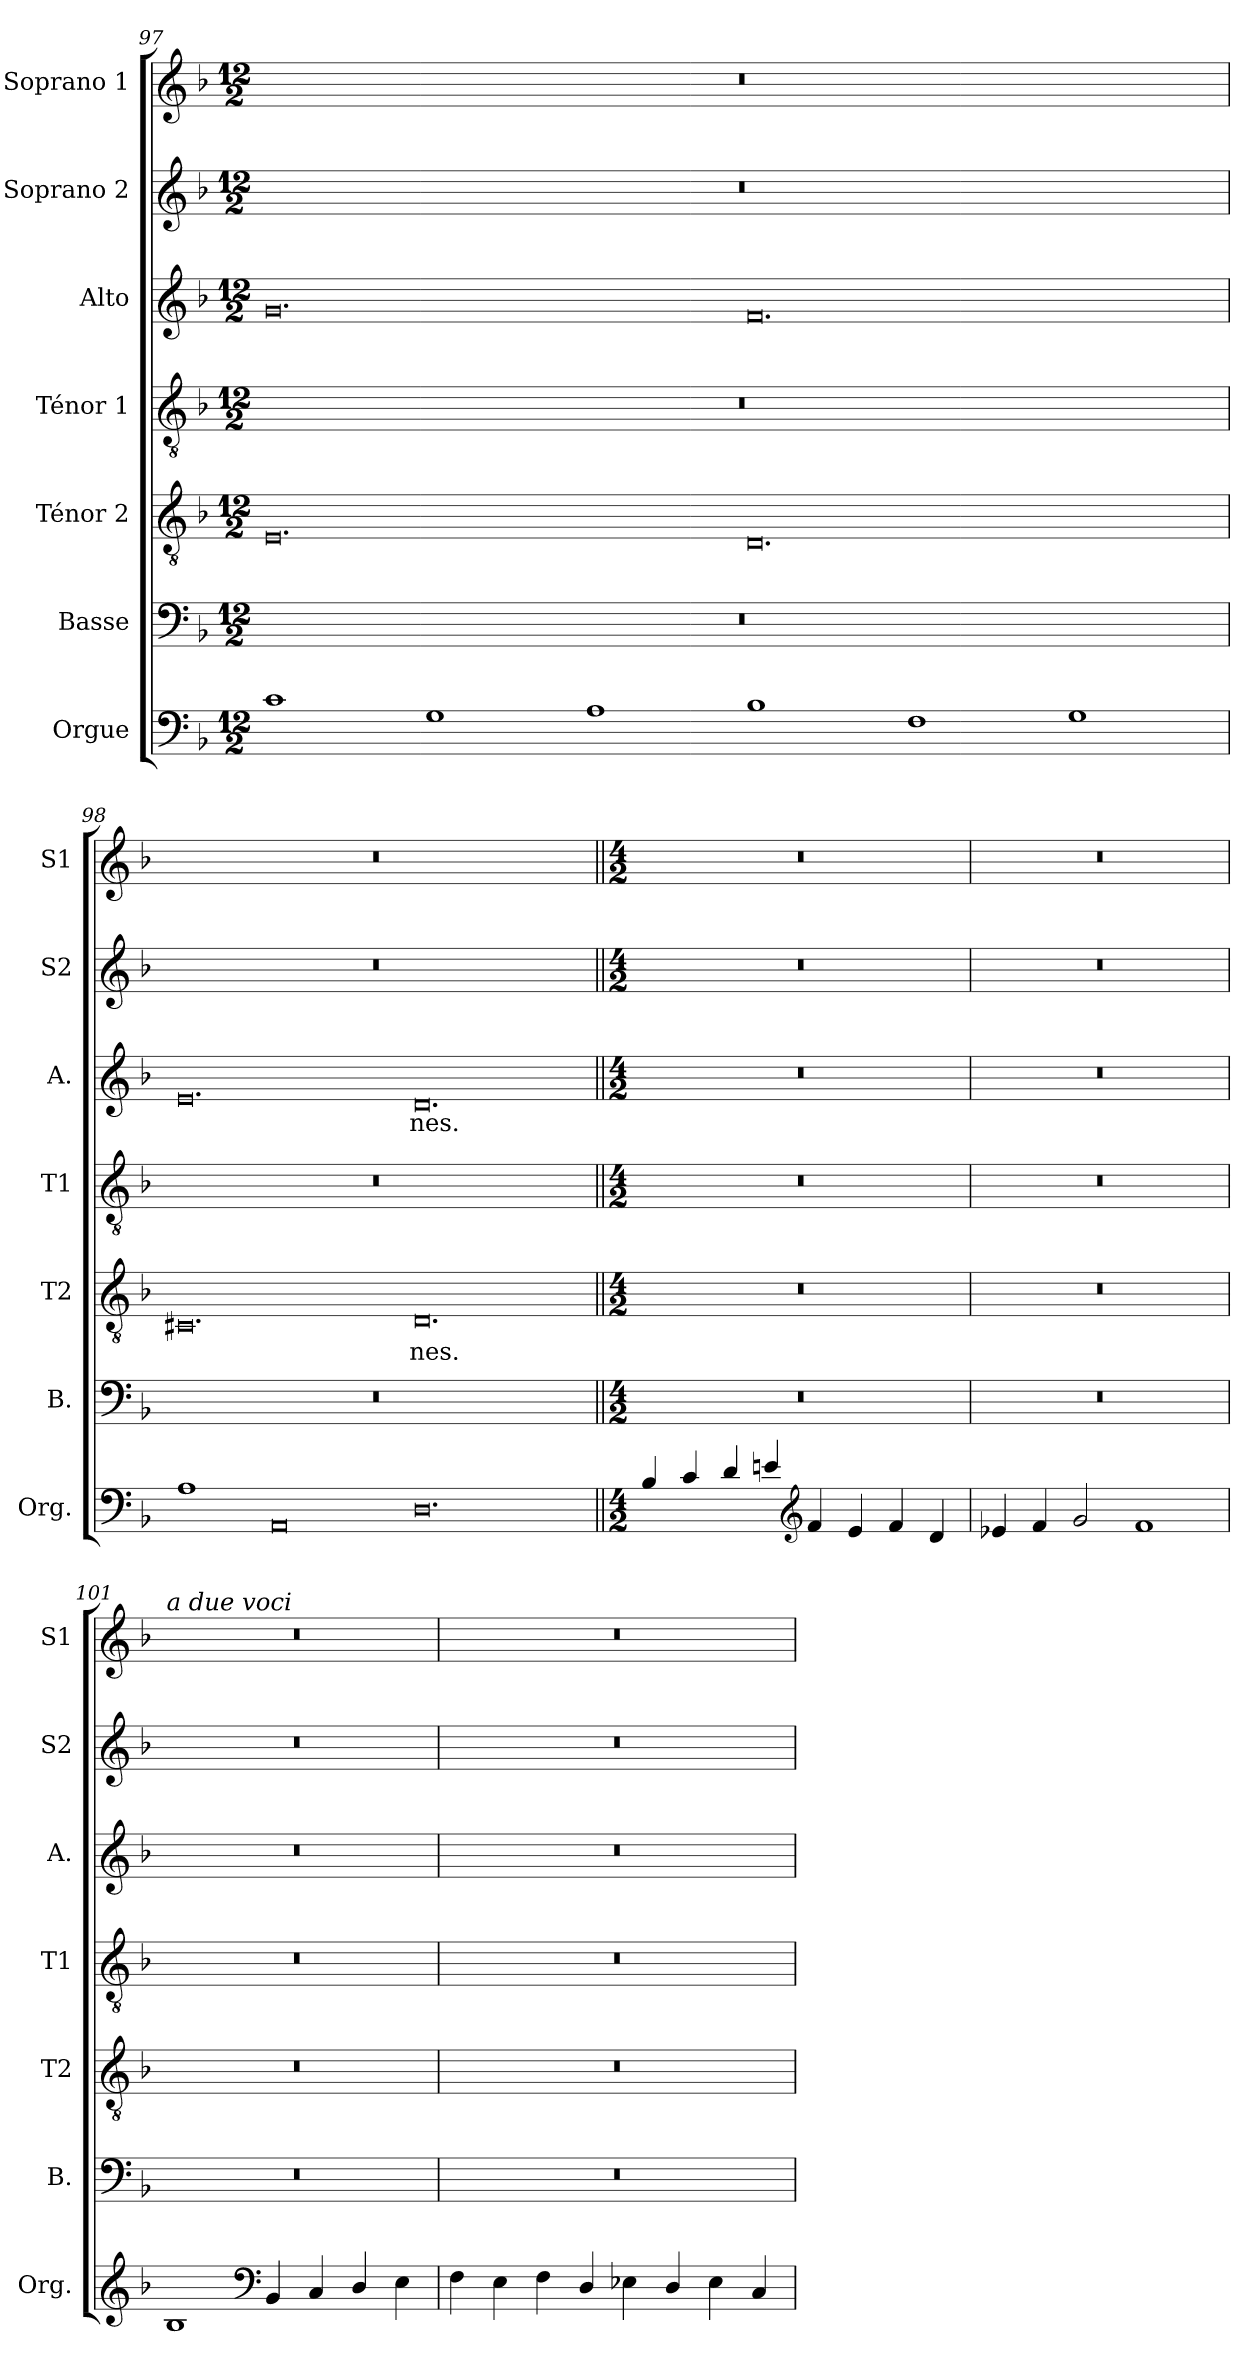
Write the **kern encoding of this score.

**kern	**kern	**kern	**text	**kern	**kern	**text	**kern	**kern
*part7	*part6	*part5	*part5	*part4	*part3	*part3	*part2	*part1
*staff7	*staff6	*staff5	*staff5	*staff4	*staff3	*staff3	*staff2	*staff1
*I"Orgue	*I"Basse	*I"Ténor 2	*	*I"Ténor 1	*I"Alto	*	*I"Soprano 2	*I"Soprano 1
*I'Org.	*I'B.	*I'T2	*	*I'T1	*I'A.	*	*I'S2	*I'S1
!!LO:LB:g=z
*clefF4	*clefF4	*clefGv2	*	*clefGv2	*clefG2	*	*clefG2	*clefG2
*k[b-]	*k[b-]	*k[b-]	*	*k[b-]	*k[b-]	*	*k[b-]	*k[b-]
*M12/2	*M12/2	*M12/2	*	*M12/2	*M12/2	*	*M12/2	*M12/2
=97	=97	=97	=97	=97	=97	=97	=97	=97
1c	00.r	0.E	.	00.r	0.g	.	00.r	00.r
1G	.	.	.	.	.	.	.	.
1A	.	.	.	.	.	.	.	.
1B-	.	0.D	.	.	0.f	.	.	.
1F	.	.	.	.	.	.	.	.
1G	.	.	.	.	.	.	.	.
=98	=98	=98	=98	=98	=98	=98	=98	=98
1A	00.r	0.C#X	.	00.r	0.e	.	00.r	00.r
0AA	.	.	.	.	.	.	.	.
!	!	!	!LO:LY:b	!	!	!LO:LY:b	!	!
0.D	.	0.D	-nes.	.	0.d	-nes.	.	.
!!LO:PB:g=z
=99||	=99||	=99||	=99||	=99||	=99||	=99||	=99||	=99||
*M4/2	*M4/2	*M4/2	*	*M4/2	*M4/2	*	*M4/2	*M4/2
*	*	*	*	*	*	*	*	*MM240
4B-/	0r	0r	.	0r	0r	.	0r	0r
4c/	.	.	.	.	.	.	.	.
4d/	.	.	.	.	.	.	.	.
4en/	.	.	.	.	.	.	.	.
*clefG2	*	*	*	*	*	*	*	*
4f/	.	.	.	.	.	.	.	.
4e/	.	.	.	.	.	.	.	.
4f/	.	.	.	.	.	.	.	.
4d/	.	.	.	.	.	.	.	.
=100	=100	=100	=100	=100	=100	=100	=100	=100
4e-X/	0r	0r	.	0r	0r	.	0r	0r
4f/	.	.	.	.	.	.	.	.
2g/	.	.	.	.	.	.	.	.
1f	.	.	.	.	.	.	.	.
=101	=101	=101	=101	=101	=101	=101	=101	=101
!	!	!	!	!	!	!	!	!LO:TX:a:i:t=a due voci
1B-	0r	0r	.	0r	0r	.	0r	0r
*clefF4	*	*	*	*	*	*	*	*
4BB-/	.	.	.	.	.	.	.	.
4C/	.	.	.	.	.	.	.	.
4D/	.	.	.	.	.	.	.	.
4E\	.	.	.	.	.	.	.	.
=102	=102	=102	=102	=102	=102	=102	=102	=102
4F\	0r	0r	.	0r	0r	.	0r	0r
4E\	.	.	.	.	.	.	.	.
4F\	.	.	.	.	.	.	.	.
4D/	.	.	.	.	.	.	.	.
4E-X\	.	.	.	.	.	.	.	.
4D/	.	.	.	.	.	.	.	.
4E-\	.	.	.	.	.	.	.	.
4C/	.	.	.	.	.	.	.	.
=	=	=	=	=	=	=	=	=
*-	*-	*-	*-	*-	*-	*-	*-	*-
